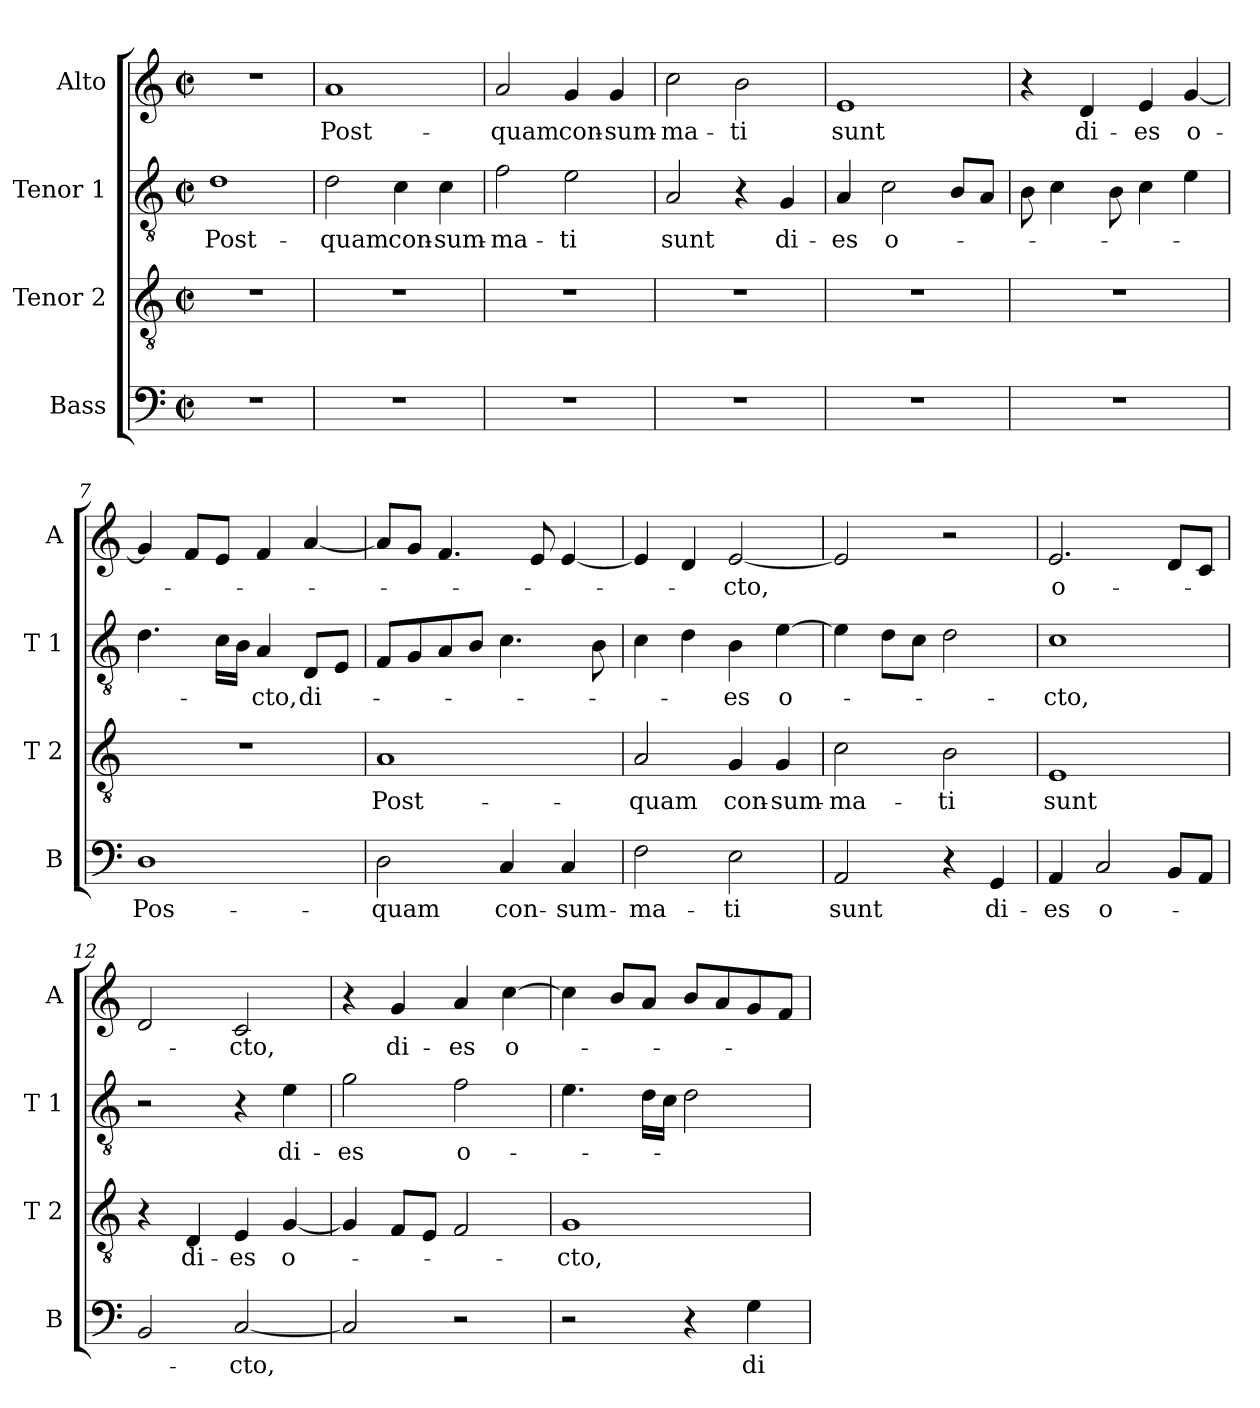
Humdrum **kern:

**kern	**text	**kern	**text	**kern	**text	**kern	**text
*part4	*part4	*part3	*part3	*part2	*part2	*part1	*part1
*staff4	*staff4	*staff3	*staff3	*staff2	*staff2	*staff1	*staff1
*I"Bass	*	*I"Tenor 2	*	*I"Tenor 1	*	*I"Alto	*
*I'B	*	*I'T 2	*	*I'T 1	*	*I'A	*
*clefF4	*	*clefGv2	*	*clefGv2	*	*clefG2	*
*k[]	*	*k[]	*	*k[]	*	*k[]	*
*C:	*	*C:	*	*C:	*	*C:	*
*M2/2	*	*M2/2	*	*M2/2	*	*M2/2	*
*met(c|)	*	*met(c|)	*	*met(c|)	*	*met(c|)	*
=1	=1	=1	=1	=1	=1	=1	=1
!	!	!	!	!	!LO:LY:b	!	!
1r	.	1r	.	1d	Post-	1r	.
=2	=2	=2	=2	=2	=2	=2	=2
!	!	!	!	!	!LO:LY:b	!	!LO:LY:b
1r	.	1r	.	2d\	-quam	1a	Post-
!	!	!	!	!	!LO:LY:b	!	!
.	.	.	.	4c\	con-	.	.
!	!	!	!	!	!LO:LY:b	!	!
.	.	.	.	4c\	-sum-	.	.
=3	=3	=3	=3	=3	=3	=3	=3
!	!	!	!	!	!LO:LY:b	!	!LO:LY:b
1r	.	1r	.	2f\	-ma-	2a/	-quam
!	!	!	!	!	!LO:LY:b	!	!LO:LY:b
.	.	.	.	2e\	-ti	4g/	con-
!	!	!	!	!	!	!	!LO:LY:b
.	.	.	.	.	.	4g/	-sum-
=4	=4	=4	=4	=4	=4	=4	=4
!	!	!	!	!	!LO:LY:b	!	!LO:LY:b
1r	.	1r	.	2A/	sunt	2cc\	-ma-
!	!	!	!	!	!	!	!LO:LY:b
.	.	.	.	4r	.	2b\	-ti
!	!	!	!	!	!LO:LY:b	!	!
.	.	.	.	4G/	di-	.	.
=5	=5	=5	=5	=5	=5	=5	=5
!	!	!	!	!	!LO:LY:b	!	!LO:LY:b
1r	.	1r	.	4A/	-es	1e	sunt
!	!	!	!	!	!LO:LY:b	!	!
.	.	.	.	2c\	o-	.	.
.	.	.	.	8B/L	.	.	.
.	.	.	.	8A/J	.	.	.
=6	=6	=6	=6	=6	=6	=6	=6
1r	.	1r	.	8B\	.	4r	.
.	.	.	.	4c\	.	.	.
!	!	!	!	!	!	!	!LO:LY:b
.	.	.	.	.	.	4d/	di-
.	.	.	.	8B\	.	.	.
!	!	!	!	!	!	!	!LO:LY:b
.	.	.	.	4c\	.	4e/	-es
!	!	!	!	!	!	!	!LO:LY:b
.	.	.	.	4e\	.	[4g/	o-
!!LO:LB:g=z
=7	=7	=7	=7	=7	=7	=7	=7
!	!LO:LY:b	!	!	!	!	!	!
1D	Pos-	1r	.	4.d\	.	4g/]	.
.	.	.	.	.	.	8f/L	.
.	.	.	.	16c\LL	.	8e/J	.
.	.	.	.	16B\JJ	.	.	.
!	!	!	!	!	!LO:LY:b	!	!
.	.	.	.	4A/	-cto,	4f/	.
!	!	!	!	!	!LO:LY:b	!	!
.	.	.	.	8D/L	di-	[4a/	.
.	.	.	.	8E/J	.	.	.
=8	=8	=8	=8	=8	=8	=8	=8
!	!LO:LY:b	!	!LO:LY:b	!	!	!	!
2D\	-quam	1A	Post-	8F/L	.	8a/L]	.
.	.	.	.	8G/	.	8g/J	.
.	.	.	.	8A/	.	4.f/	.
.	.	.	.	8B/J	.	.	.
!	!LO:LY:b	!	!	!	!	!	!
4C/	con-	.	.	4.c\	.	.	.
.	.	.	.	.	.	8e/	.
!	!LO:LY:b	!	!	!	!	!	!
4C/	-sum-	.	.	.	.	[4e/	.
.	.	.	.	8B\	.	.	.
=9	=9	=9	=9	=9	=9	=9	=9
!	!LO:LY:b	!	!LO:LY:b	!	!	!	!
2F\	-ma-	2A/	-quam	4c\	.	4e/]	.
.	.	.	.	4d\	.	4d/	.
!	!LO:LY:b	!	!LO:LY:b	!	!LO:LY:b	!	!LO:LY:b
2E\	-ti	4G/	con-	4B\	-es	[2e/	-cto,
!	!	!	!LO:LY:b	!	!LO:LY:b	!	!
.	.	4G/	-sum-	[4e\	o-	.	.
=10	=10	=10	=10	=10	=10	=10	=10
!	!LO:LY:b	!	!LO:LY:b	!	!	!	!
2AA/	sunt	2c\	-ma-	4e\]	.	2e/]	.
.	.	.	.	8d\L	.	.	.
.	.	.	.	8c\J	.	.	.
!	!	!	!LO:LY:b	!	!	!	!
4r	.	2B\	-ti	2d\	.	2r	.
!	!LO:LY:b	!	!	!	!	!	!
4GG/	di-	.	.	.	.	.	.
=11	=11	=11	=11	=11	=11	=11	=11
!	!LO:LY:b	!	!LO:LY:b	!	!LO:LY:b	!	!LO:LY:b
4AA/	-es	1E	sunt	1c	-cto,	2.e/	o-
!	!LO:LY:b	!	!	!	!	!	!
2C/	o-	.	.	.	.	.	.
8BB/L	.	.	.	.	.	8d/L	.
8AA/J	.	.	.	.	.	8c/J	.
=12	=12	=12	=12	=12	=12	=12	=12
2BB/	.	4r	.	2r	.	2d/	.
!	!	!	!LO:LY:b	!	!	!	!
.	.	4D/	di-	.	.	.	.
!	!LO:LY:b	!	!LO:LY:b	!	!	!	!LO:LY:b
[2C/	-cto,	4E/	-es	4r	.	2c/	-cto,
!	!	!	!LO:LY:b	!	!LO:LY:b	!	!
.	.	[4G/	o-	4e\	di-	.	.
!!LO:LB:g=z
=13	=13	=13	=13	=13	=13	=13	=13
!	!	!	!	!	!LO:LY:b	!	!
2C/]	.	4G/]	.	2g\	-es	4r	.
!	!	!	!	!	!	!	!LO:LY:b
.	.	8F/L	.	.	.	4g/	di-
.	.	8E/J	.	.	.	.	.
!	!	!	!	!	!LO:LY:b	!	!LO:LY:b
2r	.	2F/	.	2f\	o-	4a/	-es
!	!	!	!	!	!	!	!LO:LY:b
.	.	.	.	.	.	[4cc\	o-
=14	=14	=14	=14	=14	=14	=14	=14
!	!	!	!LO:LY:b	!	!	!	!
2r	.	1G	-cto,	4.e\	.	4cc\]	.
.	.	.	.	.	.	8b/L	.
.	.	.	.	16d\LL	.	8a/J	.
.	.	.	.	16c\JJ	.	.	.
4r	.	.	.	2d\	.	8b/L	.
.	.	.	.	.	.	8a/	.
!	!LO:LY:b	!	!	!	!	!	!
4G\	di-	.	.	.	.	8g/	.
.	.	.	.	.	.	8f/J	.
=	=	=	=	=	=	=	=
*-	*-	*-	*-	*-	*-	*-	*-
